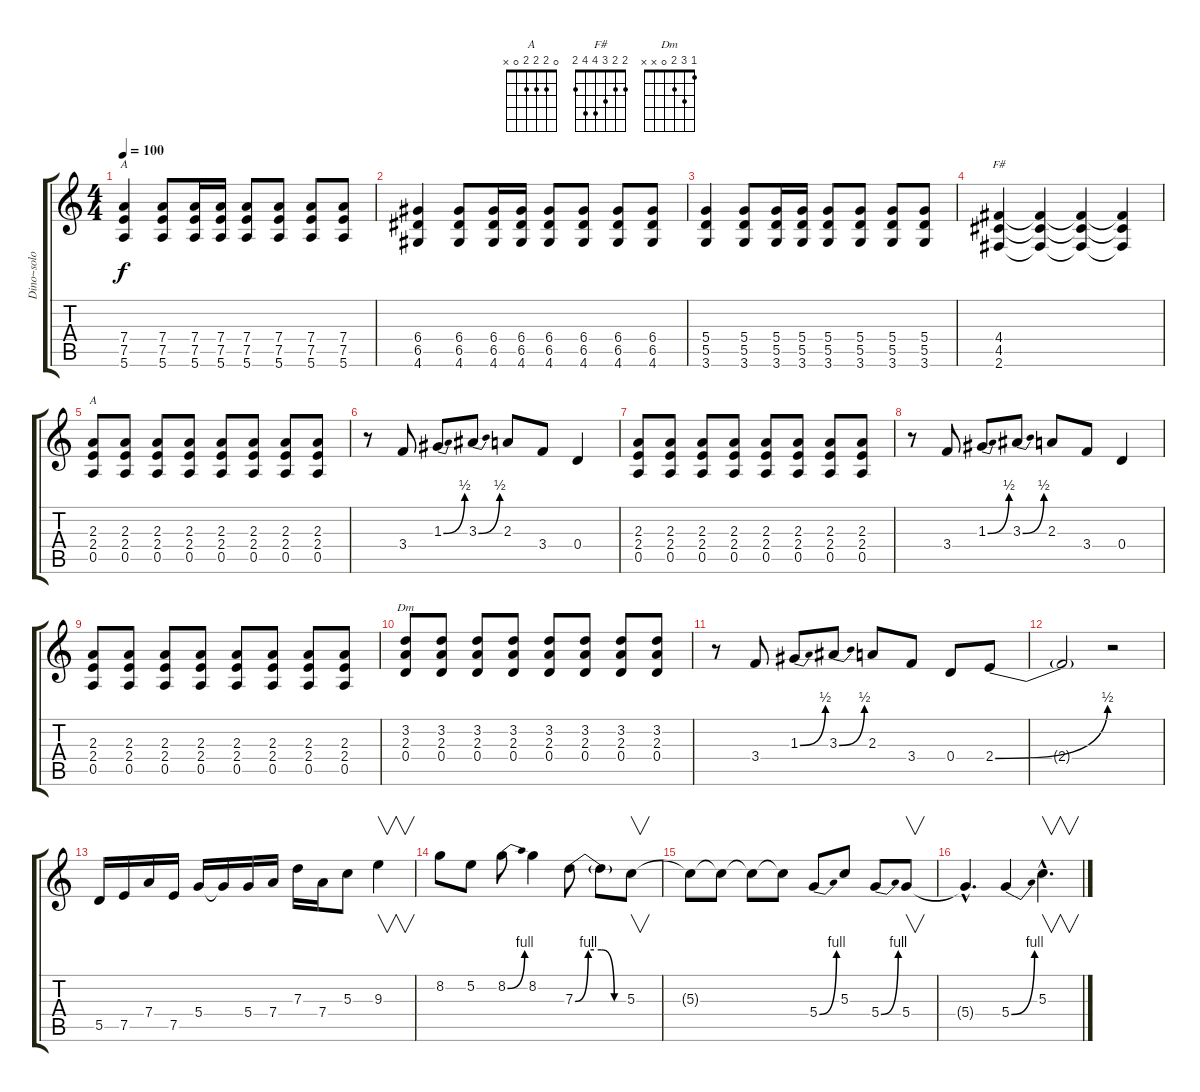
\track ("Dino~solo" "Dino~solo") {instrument distortionguitar}
\staff {score tabs}
\tuning (E4 B3 G3 D3 A2 E2) {hide}
\chord ("A" 5 5 6 7 7 5) {firstfret 5}
\chord ("F#" 2 2 3 4 4 2)
\chord ("A" 0 2 2 2 0 x)
\chord ("Dm" 1 3 2 0 x x)
\ts (4 4)
\tempo 100
\clef g2
\ks c
(7.4 7.5 5.6).4{ch "A" dy f} (7.4 7.5 5.6).8 (7.4 7.5 5.6).16 (7.4 7.5 5.6).16 (7.4 7.5 5.6).8 (7.4 7.5 5.6).8 (7.4 7.5 5.6).8 (7.4 7.5 5.6).8 |
(6.4 6.5 4.6).4 (6.4 6.5 4.6).8 (6.4 6.5 4.6).16 (6.4 6.5 4.6).16 (6.4 6.5 4.6).8 (6.4 6.5 4.6).8 (6.4 6.5 4.6).8 (6.4 6.5 4.6).8 |
(5.4 5.5 3.6).4 (5.4 5.5 3.6).8 (5.4 5.5 3.6).16 (5.4 5.5 3.6).16 (5.4 5.5 3.6).8 (5.4 5.5 3.6).8 (5.4 5.5 3.6).8 (5.4 5.5 3.6).8 |
(4.4 4.5 2.6).4{ch "F#"} (4.4{t} 4.5{t} 2.6{t}).4 (4.4{t} 4.5{t} 2.6{t}).4 (4.4{t} 4.5{t} 2.6{t}).4 |
(2.3 2.4 0.5).8{ch "A"} (2.3 2.4 0.5).8 (2.3 2.4 0.5).8 (2.3 2.4 0.5).8 (2.3 2.4 0.5).8 (2.3 2.4 0.5).8 (2.3 2.4 0.5).8 (2.3 2.4 0.5).8 |
r.8 3.4.8 1.3{be (bend 0 0 60 2)}.8 3.3{be (bend 0 0 60 2)}.8 2.3.8 3.4.8 0.4.4 |
(2.3 2.4 0.5).8 (2.3 2.4 0.5).8 (2.3 2.4 0.5).8 (2.3 2.4 0.5).8 (2.3 2.4 0.5).8 (2.3 2.4 0.5).8 (2.3 2.4 0.5).8 (2.3 2.4 0.5).8 |
r.8 3.4.8 1.3{be (bend 0 0 60 2)}.8 3.3{be (bend 0 0 60 2)}.8 2.3.8 3.4.8 0.4.4 |
(2.3 2.4 0.5).8 (2.3 2.4 0.5).8 (2.3 2.4 0.5).8 (2.3 2.4 0.5).8 (2.3 2.4 0.5).8 (2.3 2.4 0.5).8 (2.3 2.4 0.5).8 (2.3 2.4 0.5).8 |
(3.2 2.3 0.4).8{ch "Dm"} (3.2 2.3 0.4).8 (3.2 2.3 0.4).8 (3.2 2.3 0.4).8 (3.2 2.3 0.4).8 (3.2 2.3 0.4).8 (3.2 2.3 0.4).8 (3.2 2.3 0.4).8 |
r.8 3.4.8 1.3{be (bend 0 0 60 2)}.8 3.3{be (bend 0 0 60 2)}.8 2.3.8 3.4.8 0.4.8 2.4{be (bend 0 0 60 2)}.8 |
2.4{t}.2 r.2 |
5.5.16 7.5.16 7.4.16 7.5.16 5.4.16 5.4{t}.16 5.4.16 7.4.16 7.3.16 7.4.16 5.3.8 9.3.4{v} |
8.2.8 5.2.8 8.2{be (bend 0 0 60 4)}.8 8.2.4 7.3{be (custom 0 0 15 4 30 4 45 0 60 0)}.8 7.3{t}.8 5.3.8{v} |
5.3{t}.8 5.3{t}.8 5.3{t}.8 5.3{t}.8 5.4{be (bend 0 0 60 4)}.8 5.3.8 5.4{be (bend 0 0 60 4)}.8 5.4.8{v} |
5.4{hac t}.4{d} 5.4{be (bend 0 0 60 4)}.4 5.3{hac}.4{v d}
